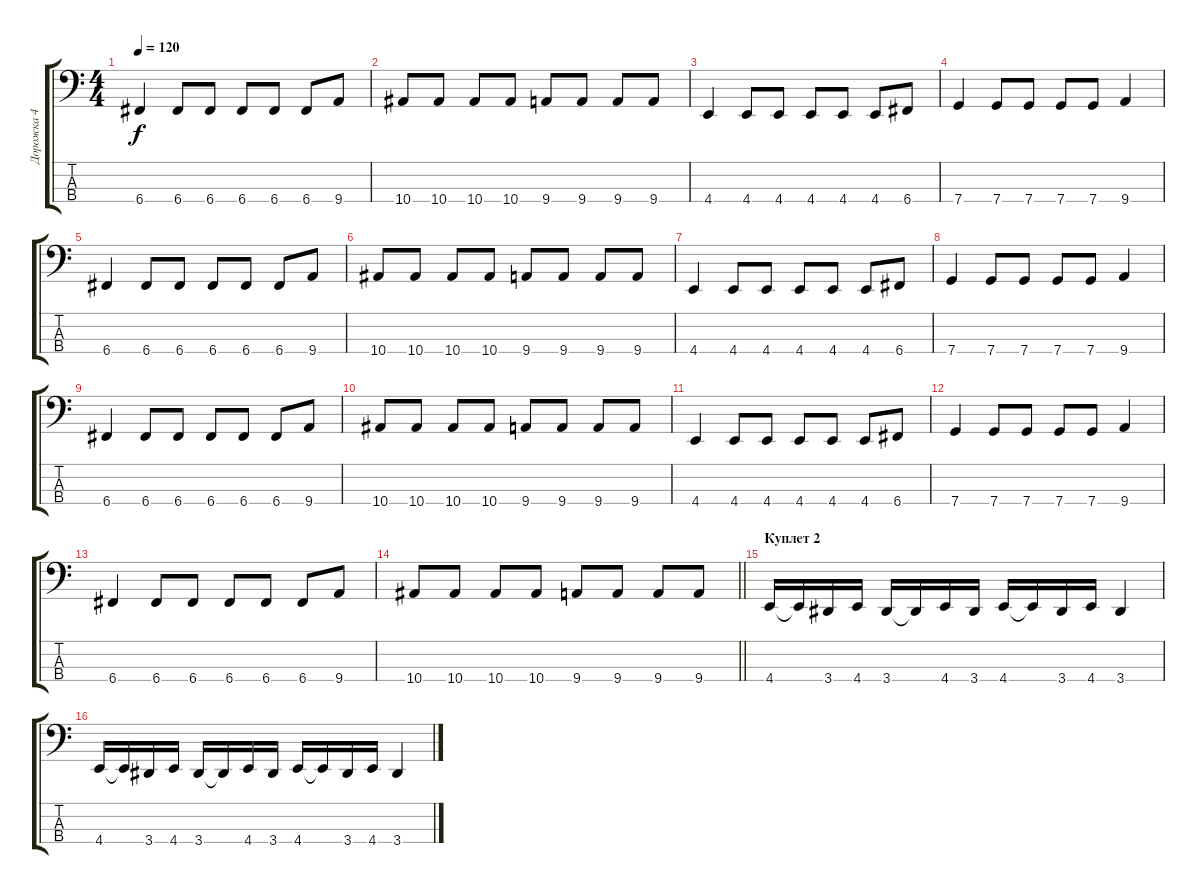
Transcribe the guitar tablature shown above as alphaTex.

\track ("Дорожка 4" "Дорожка 4") {instrument electricbassfinger}
\staff {score tabs}
\tuning (F2 C2 G1 C1) {hide}
\ts (4 4)
\tempo 120
\clef f4
\ks c
6.4.4{dy f} 6.4.8 6.4.8 6.4.8 6.4.8 6.4.8 9.4.8 |
10.4.8 10.4.8 10.4.8 10.4.8 9.4.8 9.4.8 9.4.8 9.4.8 |
4.4.4 4.4.8 4.4.8 4.4.8 4.4.8 4.4.8 6.4.8 |
7.4.4 7.4.8 7.4.8 7.4.8 7.4.8 9.4.4 |
6.4.4 6.4.8 6.4.8 6.4.8 6.4.8 6.4.8 9.4.8 |
10.4.8 10.4.8 10.4.8 10.4.8 9.4.8 9.4.8 9.4.8 9.4.8 |
4.4.4 4.4.8 4.4.8 4.4.8 4.4.8 4.4.8 6.4.8 |
7.4.4 7.4.8 7.4.8 7.4.8 7.4.8 9.4.4 |
6.4.4 6.4.8 6.4.8 6.4.8 6.4.8 6.4.8 9.4.8 |
10.4.8 10.4.8 10.4.8 10.4.8 9.4.8 9.4.8 9.4.8 9.4.8 |
4.4.4 4.4.8 4.4.8 4.4.8 4.4.8 4.4.8 6.4.8 |
7.4.4 7.4.8 7.4.8 7.4.8 7.4.8 9.4.4 |
6.4.4 6.4.8 6.4.8 6.4.8 6.4.8 6.4.8 9.4.8 |
\barLineRight lightlight
10.4.8 10.4.8 10.4.8 10.4.8 9.4.8 9.4.8 9.4.8 9.4.8 |
\section ("" "Куплет 2")
4.4.16{instrument slapbass1} 4.4{t}.16 3.4.16 4.4.16 3.4.16 3.4{t}.16 4.4.16 3.4.16 4.4.16 4.4{t}.16 3.4.16 4.4.16 3.4.4 |
4.4.16{instrument slapbass1} 4.4{t}.16 3.4.16 4.4.16 3.4.16 3.4{t}.16 4.4.16 3.4.16 4.4.16 4.4{t}.16 3.4.16 4.4.16 3.4.4
